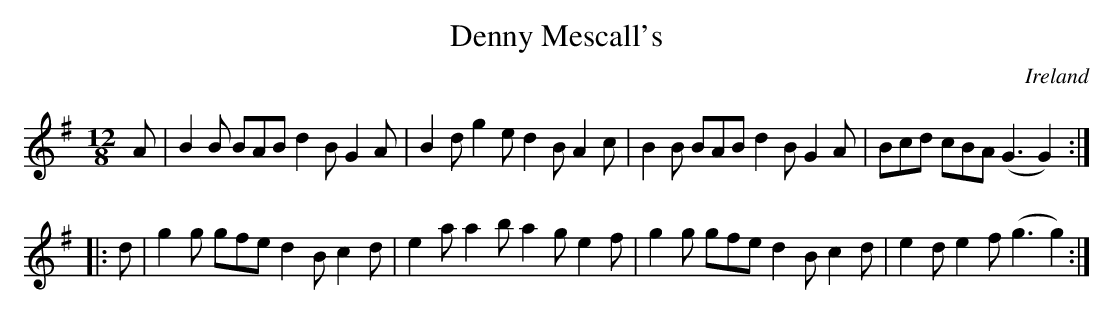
X:1
T:Denny Mescall's
O:Ireland
M:12/8
K:G
A|\
B2B BAB d2B G2A | B2d g2e d2B A2c | \
B2B BAB d2B G2A | Bcd cBA (G3 G2) :|
|: d |\
g2g gfe d2B c2d | e2a a2b a2g e2f |\
g2g gfe d2B c2d | e2d e2f (g3 g2) :|
